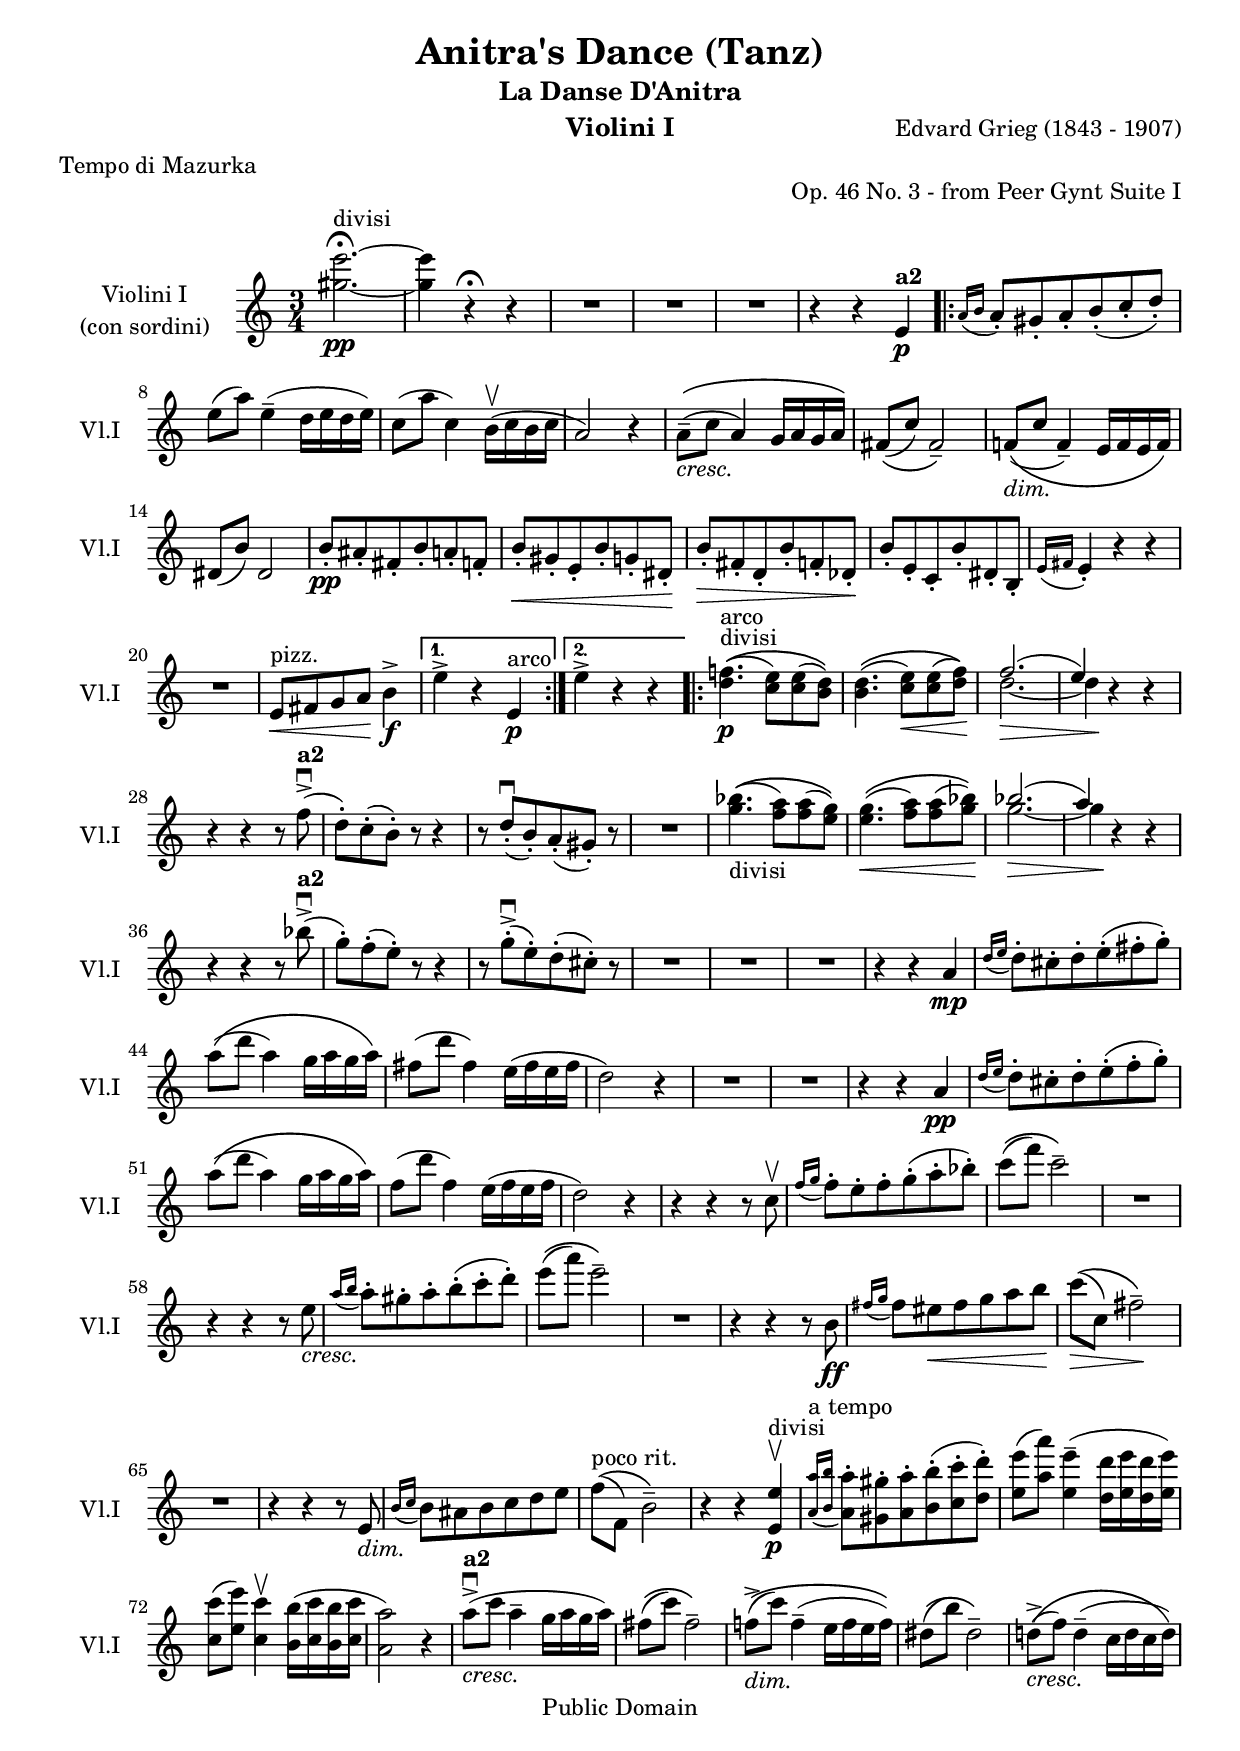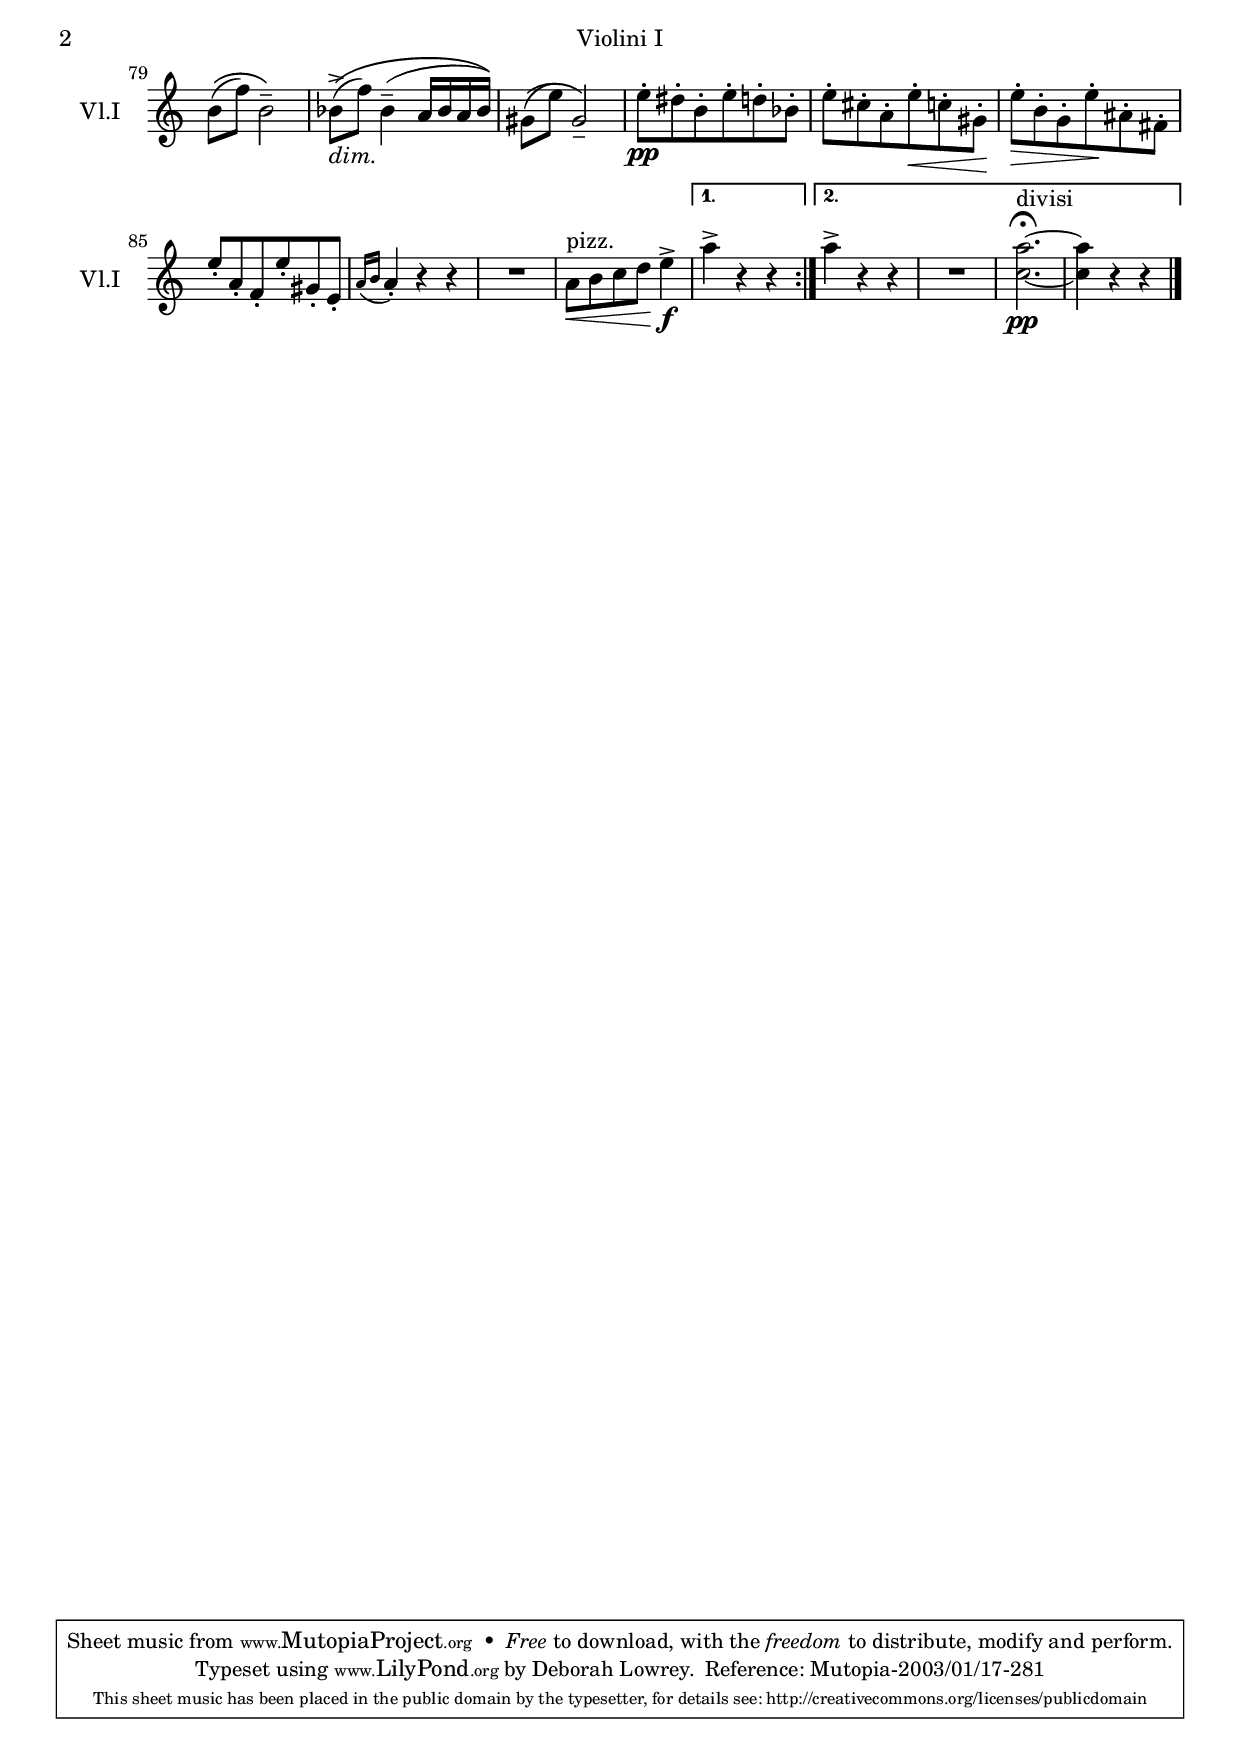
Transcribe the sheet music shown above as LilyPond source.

\version "2.18.0"
\include "header.ly"
\version "2.18.0"

violiniOneStaffSettings = \with {
  midiInstrument ="violin"
  instrumentName = \markup{\center-column {"Violini I" "(con sordini)"}}
  shortInstrumentName ="Vl.I"
}

taggedVioliniOne = \relative c''' {
  \time 3/4
  \key c\major
  \once \override Script #'outside-staff-priority = #100
  \once \override TextScript #'outside-staff-priority = #500

  \tag #'violinioneI { e2. \pp\fermata^"divisi"~
                       e4 }

  \tag #'violinioneII { gis,2. ~
                        gis4 }

  r\fermata r
  R2.*3
  r4 r e,\p
  % volta (1)
  \repeat volta 2 {
    \acciaccatura { a16 b }
    a8-. gis-. a-. b-.( c-.  d)-.
    e8(  a) e4\tenuto( d16 e d e)
    c8( a'  c,4) b16^\upbow( c b c
    a2) r4
    a8\tenuto\crM ( \( c a4 ) g16 a g a \)
    fis8 \( (  c')  fis,2 \) \tenuto
    f!8\diM\( ( c'  f,4)\tenuto e16 f e f\)
    dis8(  b') dis,2
    b'8-.\pp ais-. fis-. b-. a-. f-.
    b-.\< gis-. e-. b'-. g-. dis-.\!
    b'-.\> fis-. d-. b'-. f-. des-.\!
    b'-. e,-. c-. b'-. dis,-. b-.
    % 2
    \acciaccatura { e16 fis } e4-. r r
    R2.
    e8\<^"pizz."fis g a\! b4^\accent\f }
  \alternative {
    { e4^\accent r e,^"arco"\p} { e'4^\accent r r }
  }
  \repeat volta 2 {
    \tag #'violinioneI { f!4.\p^"divisi"^"arco"\( (  e8) e(  d)\)
                         d4.\( ( e8)\< e(  f)\)\!
                         f2.(
                         e4) r r }

    \tag #'violinioneII { d4.\p \( (  c8) c(  b)\)
                          b4.\( (  c8)\< c(  d)\)\!
                          \override Hairpin.to-barline=##f
                          d2.\> ~
                          d4\! r r }

    r r r8 f8^\accent\downbow(

    d)-. c-.(  b)-. r r4
    r8 d-.^\downbow(  b)-. a-.(  gis)-. r
    R2.

    \tag #'violinioneI { bes'4._"divisi"\( (  a8) a(  g)\)
                         g4.\<\( (  a8) a(  bes)\)\!
                         bes2.(
                         a4) r r }

    \tag #'violinioneII { g4.\( (  f8) f(  e)\)
                          e4.\<\( (  f8) f(  g)\)\!
                          \override Hairpin.to-barline=##f
                          g2. \> ~
                          g4\! r r }

    r r r8 bes^\accent^\downbow(
    g)-. f-.(  e)-. r r4
    % 3
    r8 g-.^\accent\downbow(  e)-. d-.(  cis)-. r
    R2.*3
    r4 r a\mp
    \acciaccatura { d16 e } d8-. cis-. d-. e-.( fis-.  g)-.
    a\( ( d a4) g16 a g a\)
    fis8( d'  fis,4) e16( fis e fis
    d2) r4

    R2.*2
    r4 r a\pp
    \acciaccatura { d16 e }  d8-. cis-. d-. e-.( f-.  g)-.
    a\( ( d a4) g16 a g a\)
    f8( d'  f,4) e16( f e f
    d2) r4
    r r r8 c\upbow
    \acciaccatura { f16 g }
    f8-. e-. f-. g-.( a-.  bes)-.
    % 4
    c8\( ( f)  c2\)\tenuto
    R2.
    r4 r r8 e,\wcrM
    \acciaccatura { a16 b }
    a8-. gis-. a-. b-.( c-.  d)-.
    e\( (  a)  e2\)\tenuto
    R2.
    r4 r r8 b,\ff
    \acciaccatura { fis'16 g }
    fis8 eis\< fis g a b\!

    c\> \( (  c,)  fis2\)\tenuto\!
    R2.
    r4 r r8 e,8\wdiM
    \acciaccatura { b'16 c }
    b8 ais b c d e
    f^"poco rit."\( (  f,)  b2\)\tenuto

    \tag #'violinioneI { r4 r e4\p^\upbow
                         \acciaccatura { a16^"a tempo"b }
                         a8-. gis-. a-. b-.( c-.  d)-.
                         e(  a) e4\tenuto( d16 e d e)
                         c8(  e) c4\upbow b16( c b c
                         % 5
                         a2) r4 }

    \tag #'violinioneII { r4 r e,4\p^\upbow^"divisi"
                          \acciaccatura { a16 b } a8-. gis-. a-. b-.( c-.  d)-.
                          e(  a) e4\tenuto( d16 e d e)
                          c8(  e) c4\upbow b16( c b c
                          % 5
                          a2) r4 }

    a'8\downbow^\accent\crM( c a4\tenuto g16 a g a)
    fis8\( (  c')  fis,2\)\tenuto
    f!8^\accent\diM\( (  c') f,4\tenuto( e16 f e f)\)
    dis8\( (  b')  dis,2\)\tenuto
    d!8^\accent\crM\( (  f) d4\tenuto( c16 d c d)\)
    b8\( (  f')  b,2\)\tenuto
    bes8^\accent\diM\( (  f') bes,4\tenuto( a16 bes a bes)\)
    gis8\( (  e')  gis,2\)\tenuto
    e'8-.\pp dis-. b-. e-. d-. bes-.

    e-. cis-. a-. e'-.\< c-. gis-.\!
    e'-.\> b-. g-. e'-.\! ais,-. fis-.
    e'-. a,-. f-. e'-. gis,-. e-.
    \acciaccatura { a16 b }
    a4-. r r
    R2.
    a8\<^"pizz."b c d\! e4\f^\accent }
  \alternative {
    {a4^\accent r r}
    {a4^\accent r r
     R2.
     % should say "arco" here.
     \tag #'violinioneI {
       \once \override Script #'outside-staff-priority = #100
       \once \override TextScript #'outside-staff-priority = #500
       a2.^"divisi"\pp\fermata ~ a4 r r }
     \tag #'violinioneII { c,2. ~ c4 r r }
    }
  }
}



violinioneI =  \keepWithTag #'violinioneI \taggedVioliniOne

violinioneII =  \keepWithTag #'violinioneII \taggedVioliniOne

\header { instrument="Violini I" }

\score {
  \new Staff \with \violiniOneStaffSettings
  {
    \partcombine \violinioneI \violinioneII
    \bar "|."
  }
  \layout {
    indent = 3 \cm
    short-indent = 1.5 \cm
  }

  \midi {
    \tempo 4 = 160
  }
}
